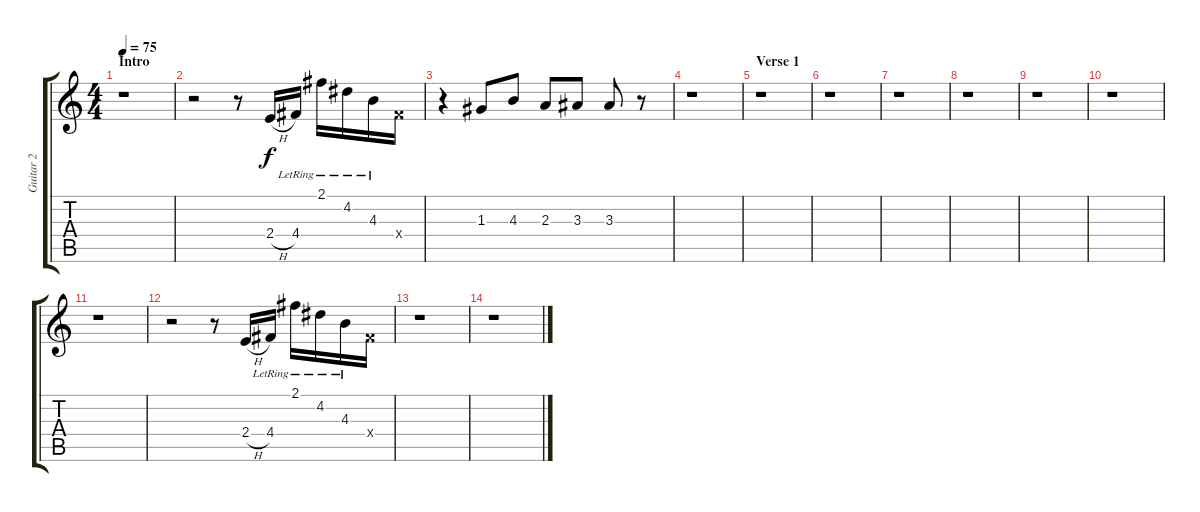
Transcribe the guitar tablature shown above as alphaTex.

\track ("Guitar 2" "Guitar 2") {instrument acousticguitarsteel}
\staff {score tabs}
\tuning (E4 B3 G3 D3 A2 E2) {hide}
\ts (4 4)
\section ("" "Intro")
\tempo 75
\clef g2
\ks c
r.1{dy f instrument acousticguitarsteel} |
r.2 r.8 2.4{h}.16 4.4{lr}.16 2.1{lr}.16 4.2{lr}.16 4.3{lr}.16 4.4{x}.16 |
r.4 1.3.8 4.3.8 2.3.8 3.3.8 3.3.8 r.8 |
r.1 |
\section ("" "Verse 1")
r.1 |
r.1 |
r.1 |
r.1 |
r.1 |
r.1 |
r.1 |
r.2 r.8 2.4{h}.16 4.4{lr}.16 2.1{lr}.16 4.2{lr}.16 4.3{lr}.16 4.4{x}.16 |
r.1 |
r.1
